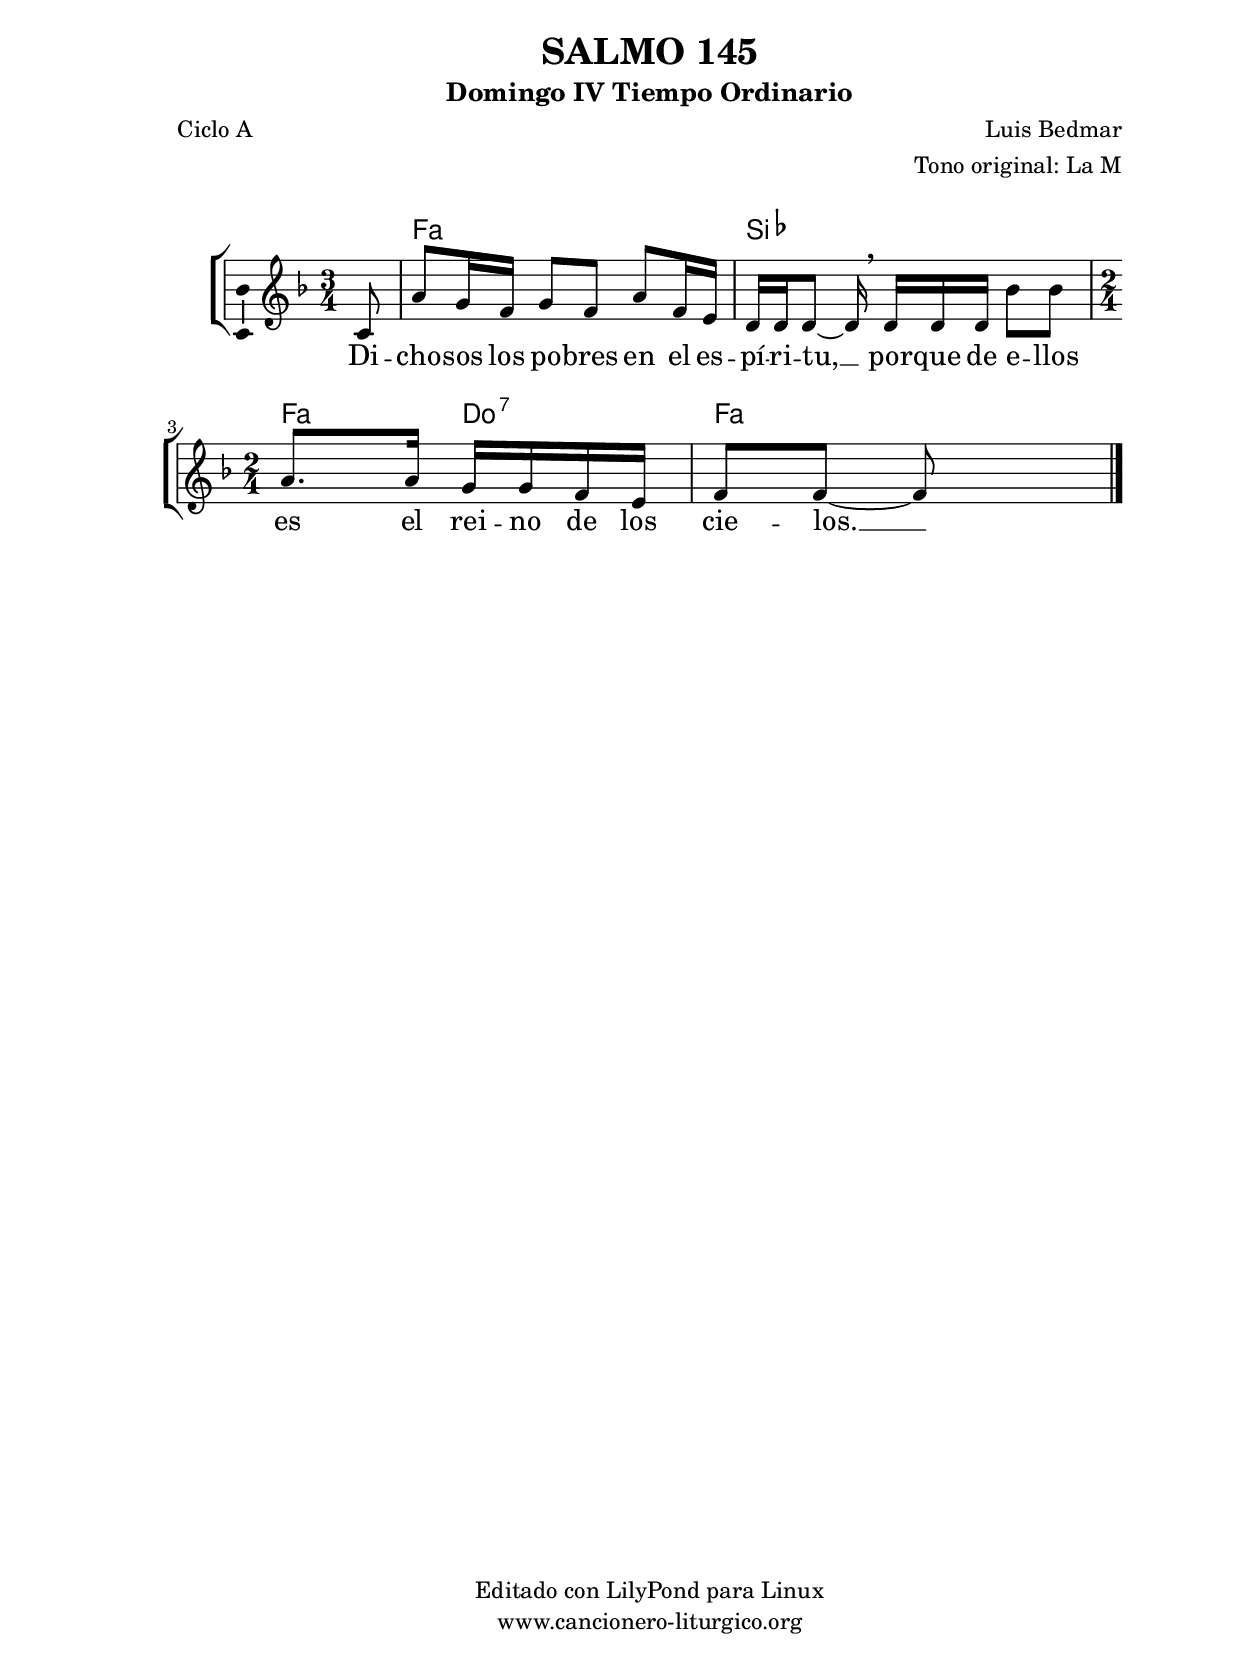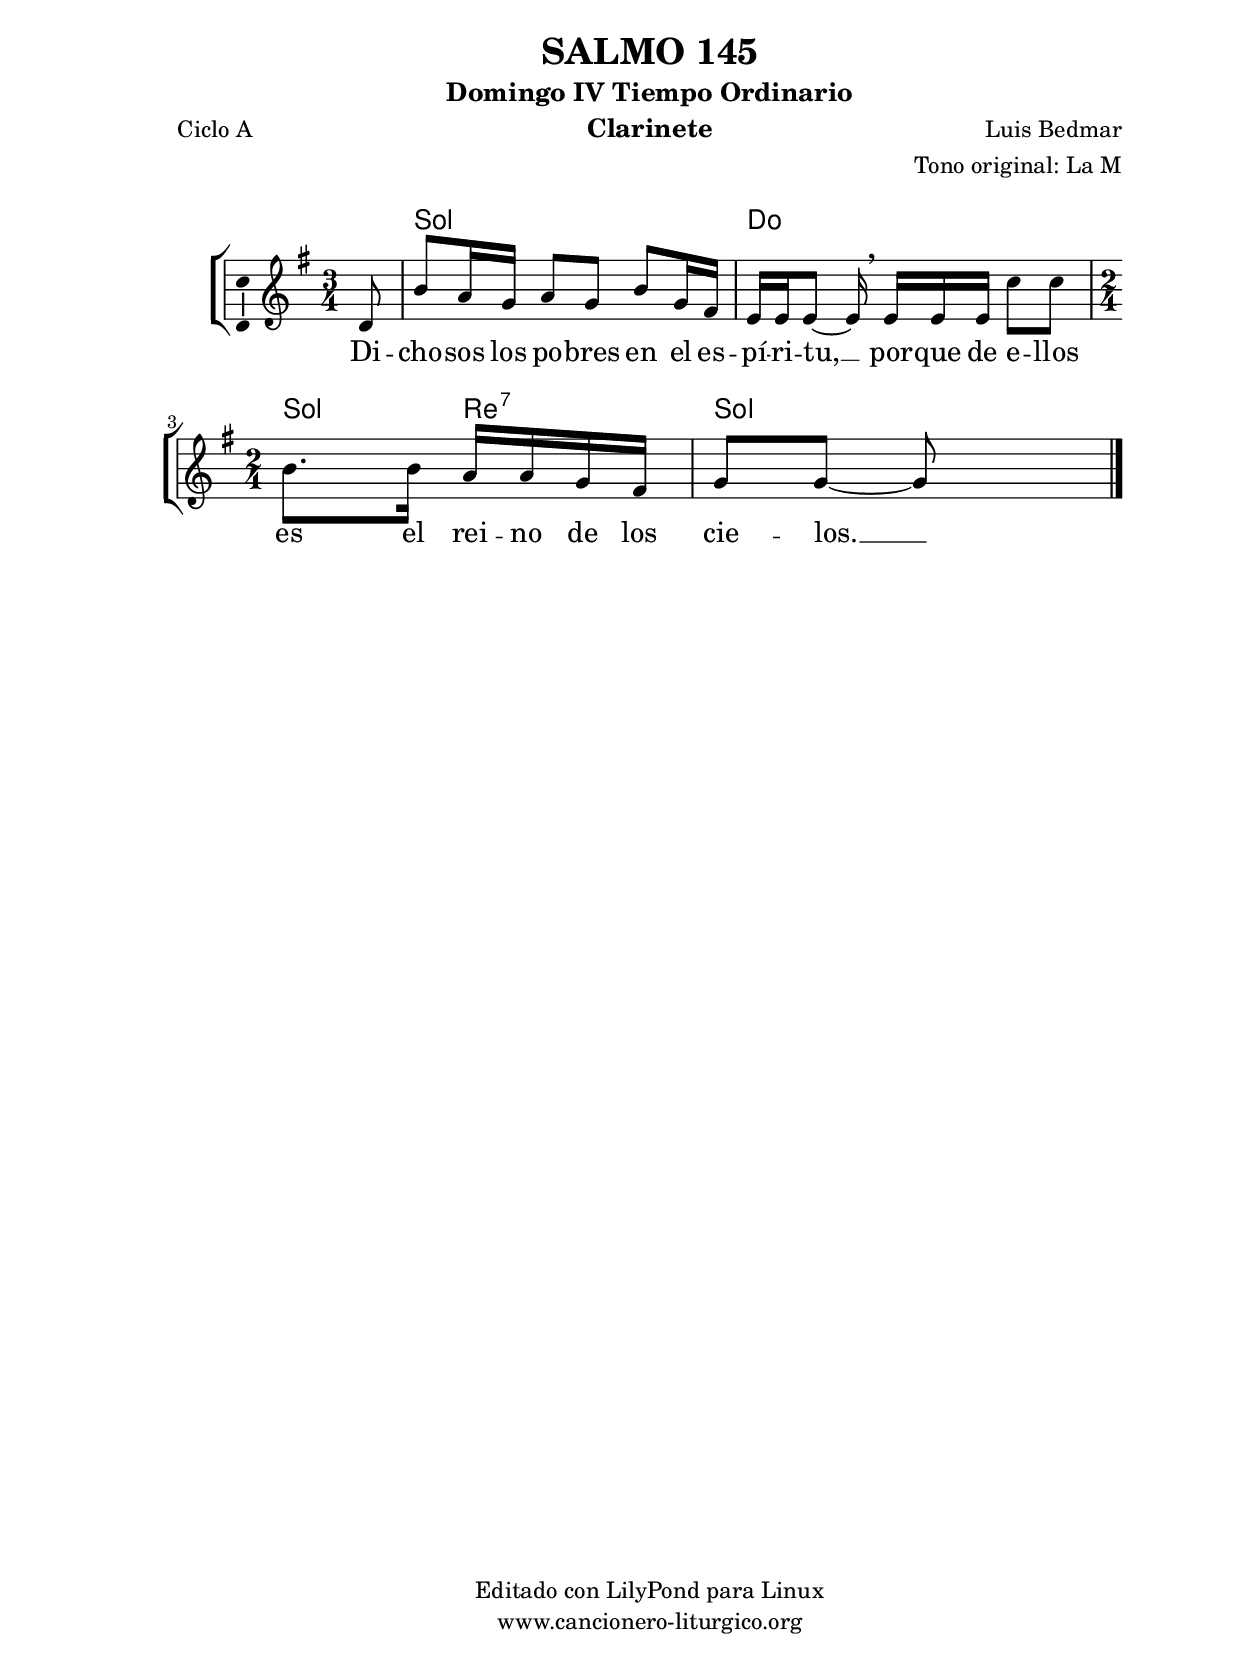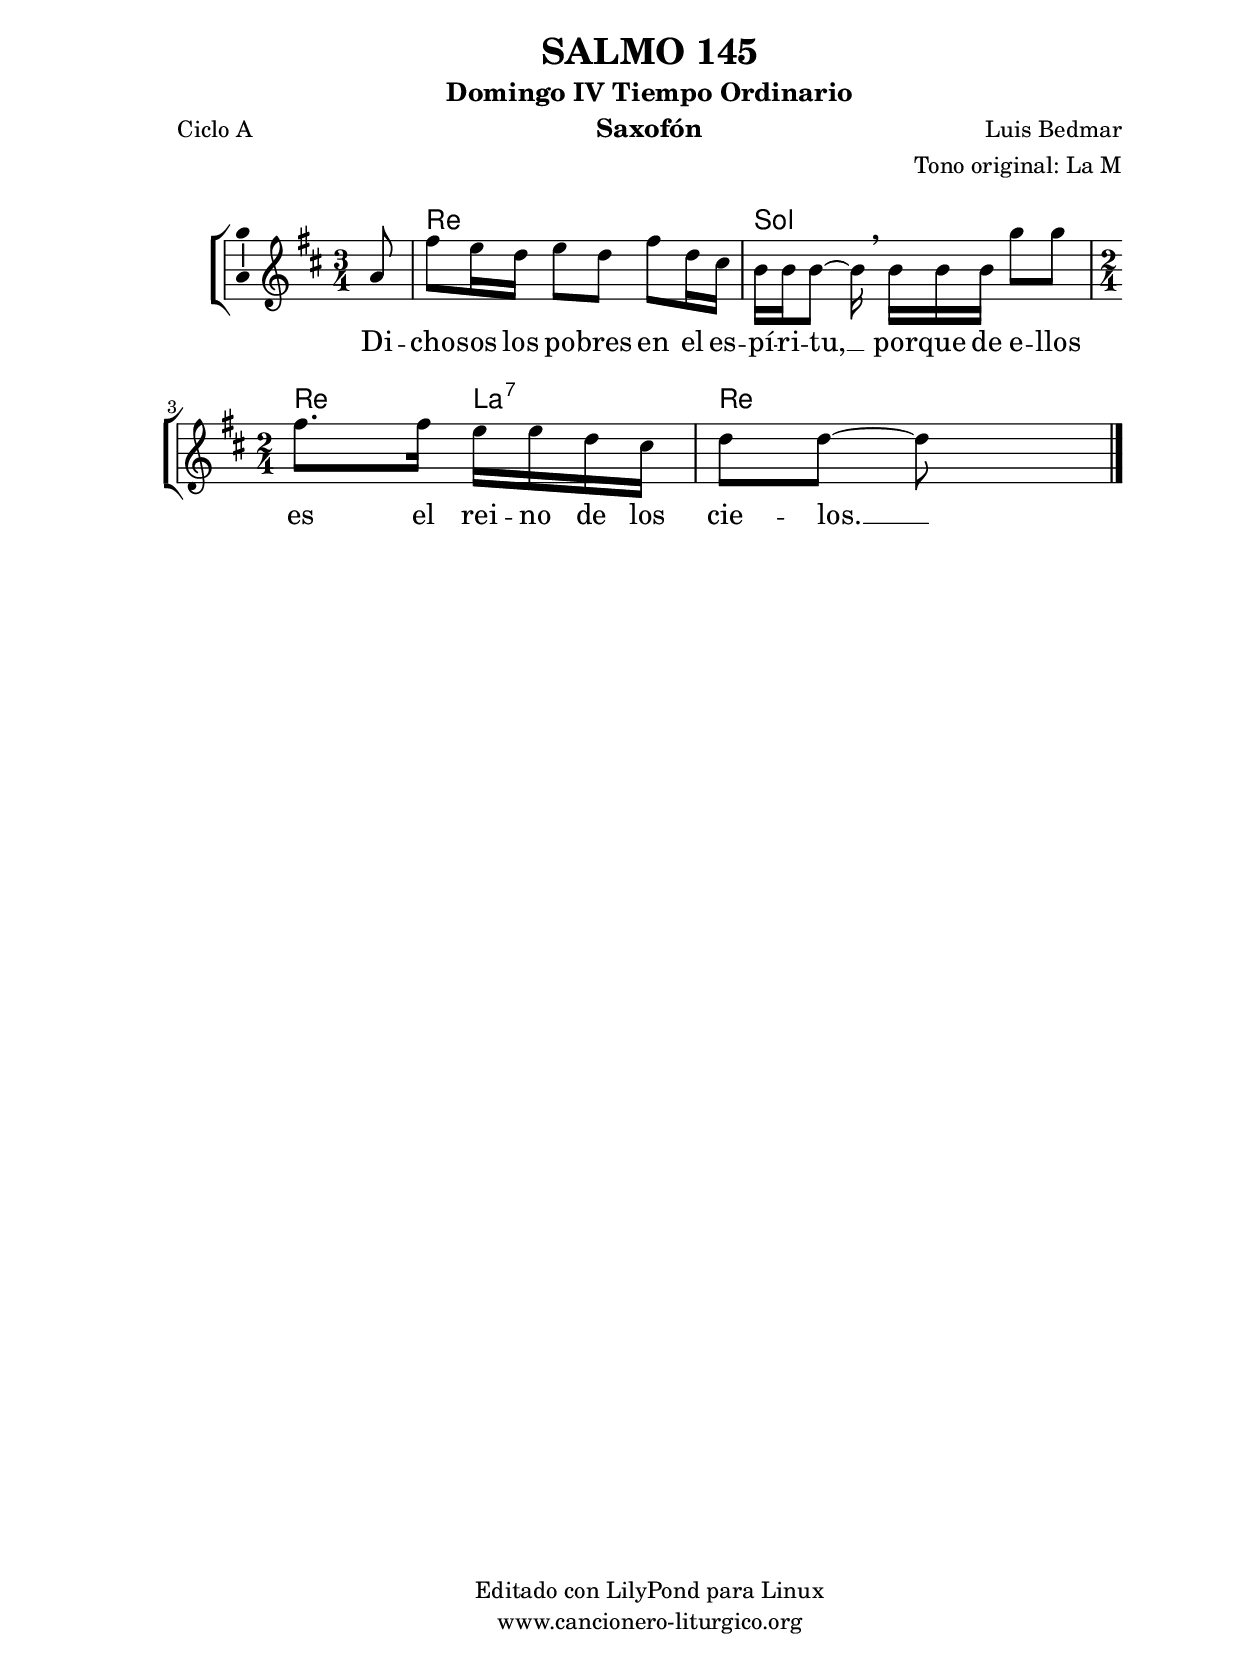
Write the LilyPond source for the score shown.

%
%para convertir .midi en .wav:
%timidity filename.midi -Ow -o finename.wav
%
%
%Para convertir de .wav a .mp3:
%lame -h -m j filename.wav
%
%
%para escuchar el midi:
%timidity nombrefichero.midi
%


%versión de lilypond para la que se ha escrito esta partitura:
\version "2.16.0"

	%Tamaño papel
	#(set-default-paper-size "a4")
	%Tamaño partitura
	#(set-global-staff-size 20)
	%No responde al pulsar sobre una nota
	#(ly:set-option 'point-and-click #f)

%parámetros del encabezamiento:
\header {
	title = "SALMO 145"
	subtitle = "Domingo IV Tiempo Ordinario"
	composer = "Luis Bedmar"
	poet = "Ciclo A"
	meter = ""
	arranger = "Tono original: La M"
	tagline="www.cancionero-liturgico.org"
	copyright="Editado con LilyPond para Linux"
	tiempo = "Ordinario"
	usos = "Salmo"
	letra = "Dichosos los pobres en el espíritu, porque de ellos es el reino de los cielos."
	}

%parámetros asociados al papel:
\paper  {
	oddHeaderMarkup = \markup {\fill-line { \on-the-fly #not-first-page \fromproperty #'header:title \on-the-fly #not-first-page \fromproperty #'header:composer }}
	evenHeaderMarkup = \markup {\fill-line { \fromproperty #'header:composer \fromproperty #'header:title }}
	#(set-paper-size "a4")
	print-page-number = ##f
	first-page-number = 1
	print-first-page-number = ##f
%	head-separation = 3.0 \cm
	top-margin = 2.0 \cm
	bottom-margin = 0.5\cm
%%%	bottom-margin = -1.0\cm
	left-margin = 3.0 \cm
	line-width = 16.0 \cm 
	indent = 8\mm
	interscoreline = 2.\mm
	between-system-space = 15\mm
%	para que las partituras no llenen la hoja:
	ragged-bottom = ##t
%	idem para la última hoja:
	ragged-last-bottom = ##f
%	para que las partituras llenen el ancho del papel:
	ragged-last = ##f
	after-title-space = 2.5 \cm
%page-count=1
%system-count=8

	%Flexible Vertical Spacing
%	markup-markup-spacing =
%	#'((basic-distance . 15) (minimum-distance . 15) (padding . 3))
	markup-system-spacing =
	#'((basic-distance . 15) (minimum-distance . 15) (padding . 3))
	system-system-spacing =
	#'((basic-distance . 15) (minimum-distance . 15) (padding . 3))
	score-system-spacing =
	#'((basic-distance . 15) (minimum-distance . 15) (padding . 5))
%	top-system-spacing = % header
%	#'((basic-distance . 8) (minimum-distance . 0) (padding . 3))
%	top-markup-spacing =
%	#'((basic-distance . 20) (minimum-distance . 20) (padding . 3))
	last-bottom-spacing = % footer
	#'((basic-distance . 5) (minimum-distance . 5) (padding . 3))
%	score-markup-spacing =
%	#'((basic-distance . 16) (minimum-distance . 13) (padding . 3))

	}


%parámetros que afectan a toda la partitura:
global =  {
	%clave de sol (G):
	\clef G
	%armadura:
	\transpose  a f
	\key a \major
	\tempo 4=60
	\set Score.tempoHideNote = ##t
	}


acordes = {
	\italianChords
	\chordmode {
	\transpose  a f
{
s8
a2. d a4 e:7 a2

	}
	}
}


melodia = 
{
	\transpose  a f
	\relative c'{

\time 3/4
\partial8 e8
cis'8 b16 a b8 a cis a16 gis
fis16 fis fis8~fis16 \breathe fis fis fis d'8 d

\time 2/4
cis8. cis16 b b a gis
a8 a~a s

	\bar "|."
	}
	}


texto = \lyricmode {
Di -- cho -- sos los po -- bres en el es -- pí -- ri -- tu, __
por -- que de e -- llos es el rei -- no de los cie -- los. __
	}


acordesStaff = \context ChordNames = acordesStaff <<
	\set chordChanges = ##t
	\acordes
	>>


vozStaff = \context Voice = vozStaff
\with {\consists "Ambitus_engraver"}
<<
%	\set Staff.instrumentName = ""
%	\set Staff.shortInstrumentName = ""
%	\set Staff.midiInstrument = #"clarinet"
%	\set Staff.midiInstrument = #"cello"
%	\set Staff.midiInstrument = #"flute"
	\set Staff.midiInstrument = #"electric guitar (jazz)"
%	\set Staff.midiInstrument = #"english horn"
%	\set Staff.midiInstrument = #"violin"
%	\set Staff.midiInstrument = #"glockenspiel"
	\set Staff.midiMinimumVolume = #0.7
	\set Staff.midiMaximumVolume = #0.9
	\global
	\melodia
	>>


textoStaff = \context Lyrics = textoStaff <<
	\lyricsto vozStaff \texto
	>>

\book {
	\score {
		\context ChoirStaff {
			\override StaffGroup.SystemStartBracket #'collapse-height = #1
			\override Score.SystemStartBar #'collapse-height = #1
			<<
			\acordesStaff
			\vozStaff
			\textoStaff
			>>
			}
		\layout {
	    		\context {
				\Lyrics
				\override LyricText #'font-size = #2
				}
	   		 \context {
				\Score
				%fontSize = #3
				\override StaffSymbol #'staff-space = #(magstep +3)
				%\override Beam #'thickness = #0.55
				%\override SpacingSpanner #'spacing-increment = #1.0
				%\override Slur #'height-limit = #1.5
				}
			}
		}
	\score {
		\unfoldRepeats
		\context ChoirStaff {
			<<
			\acordesStaff
			\vozStaff
			>>
			}
		\midi {
	  		\context {
	  			\Score
				tempoWholesPerMinute = #(ly:make-moment 70 4)
				}
			}
		}
	}

%Partitura para clarinete
#(define output-suffix "C")
\book {
	\header{
		instrument = "Clarinete"
		}
	\score {
		\context ChoirStaff {
			\override StaffGroup.SystemStartBracket #'collapse-height = #1
			\override Score.SystemStartBar #'collapse-height = #1
\transpose c d
			<<
			\acordesStaff
			\vozStaff
			\textoStaff
			>>
			}
		\layout {
	    		\context {
				\Lyrics
				\override LyricText #'font-size = #2
				}
	   		 \context {
				\Score
				\override StaffSymbol #'staff-space = #(magstep +3)
				}
			}
		}
	}

%Partitura para saxofón
#(define output-suffix "S")
\book {
	\header{
		instrument = "Saxofón"
		}
	\score {
		\context ChoirStaff {
			\override StaffGroup.SystemStartBracket #'collapse-height = #1
			\override Score.SystemStartBar #'collapse-height = #1
\transpose c a
			<<
			\acordesStaff
			\vozStaff
			\textoStaff
			>>
			}
		\layout {
	    		\context {
				\Lyrics
				\override LyricText #'font-size = #2
				}
	   		 \context {
				\Score
				\override StaffSymbol #'staff-space = #(magstep +3)
				}
			}
		}
	}

